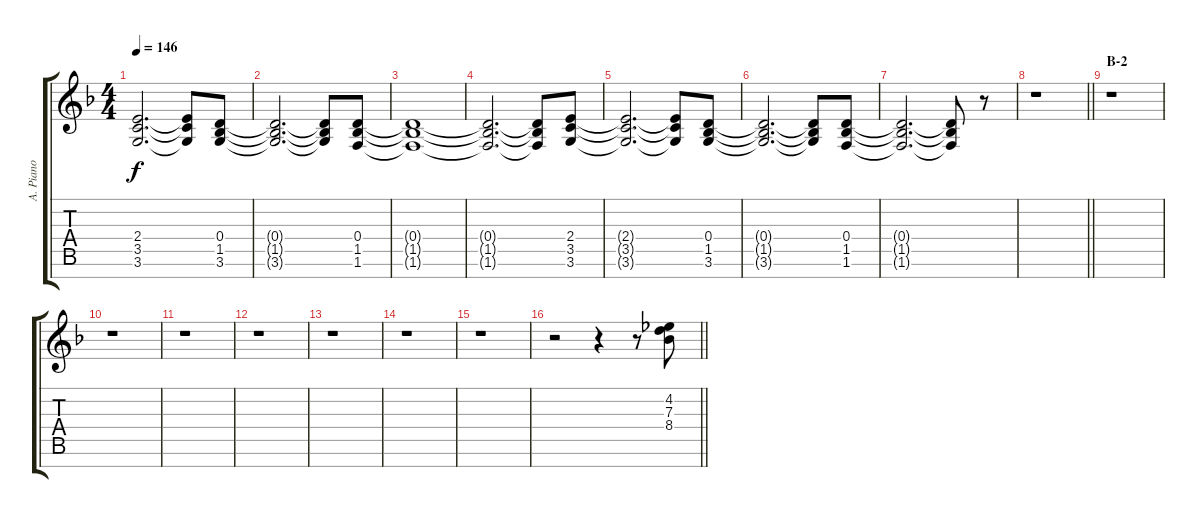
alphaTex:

\track ("A. Piano" "A. Piano") {instrument acousticgrandpiano}
\staff {score tabs}
\tuning (E5 B4 G4 D4 A3 E3 B2) {hide}
\ts (4 4)
\tempo 146
\clef g2
\ks f
(2.4{t} 3.5{t} 3.6{t}).2{d dy f} (2.4{t} 3.5{t} 3.6{t}).8 (0.4 1.5 3.6).8 |
(0.4{t} 1.5{t} 3.6{t}).2{d} (0.4{t} 1.5{t} 3.6{t}).8 (0.4 1.5 1.6).8 |
(0.4{t} 1.5{t} 1.6{t}).1 |
(0.4{t} 1.5{t} 1.6{t}).2{d} (0.4{t} 1.5{t} 1.6{t}).8 (2.4 3.5 3.6).8 |
(2.4{t} 3.5{t} 3.6{t}).2{d} (2.4{t} 3.5{t} 3.6{t}).8 (0.4 1.5 3.6).8 |
(0.4{t} 1.5{t} 3.6{t}).2{d} (0.4{t} 1.5{t} 3.6{t}).8 (0.4 1.5 1.6).8 |
(0.4{t} 1.5{t} 1.6{t}).2{d} (0.4{t} 1.5{t} 1.6{t}).8 r.8 |
\barLineRight lightlight
r.1 |
\section ("" "B-2")
r.1 |
r.1 |
r.1 |
r.1 |
r.1 |
r.1 |
r.1 |
\barLineRight lightlight
r.2 r.4 r.8 (4.2 7.3 8.4).8
